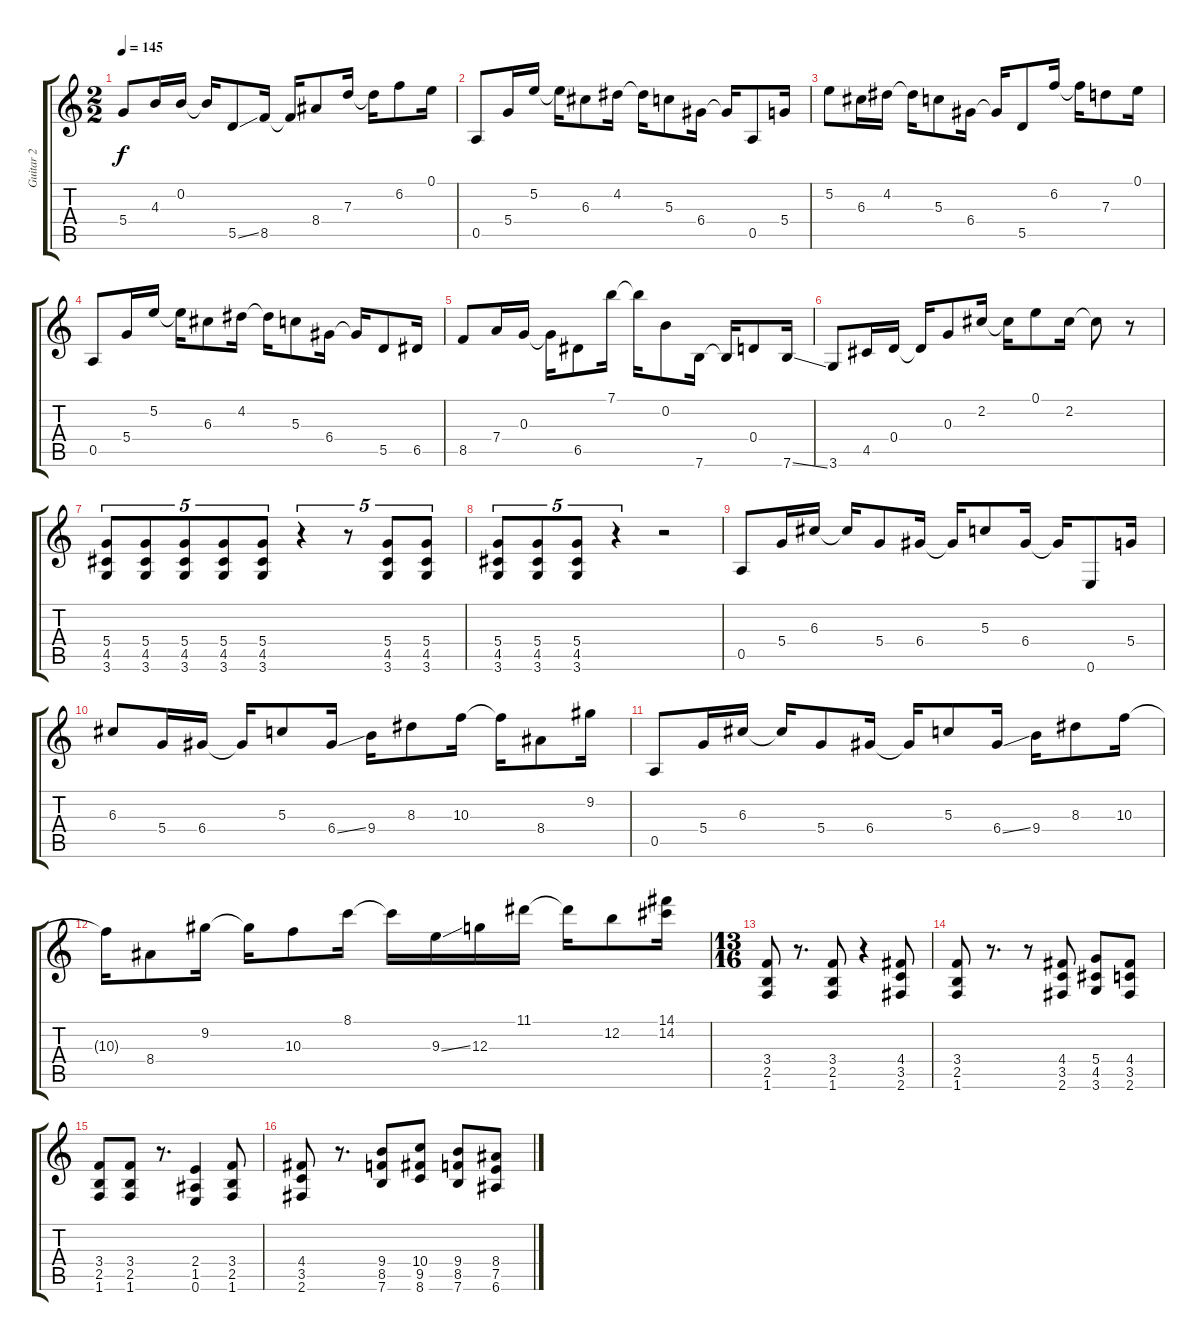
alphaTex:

\track ("Guitar 2" "Guitar 2") {instrument distortionguitar}
\staff {score tabs}
\tuning (E4 B3 G3 D3 A2 E2) {hide}
\ts (2 2)
\tempo 145
\clef g2
\ks c
5.4.8{dy f} 4.3.16 0.2.16 0.2{t}.16 5.5{ss}.8 8.5.16 8.5{t}.16 8.4.8 7.3.16 7.3{t}.16 6.2.8 0.1.16 |
0.5.8 5.4.16 5.2.16 5.2{t}.16 6.3.8 4.2.16 4.2{t}.16 5.3.8 6.4.16 6.4{t}.16 0.5.8 5.4.16 |
5.2.8 6.3.16 4.2.16 4.2{t}.16 5.3.8 6.4.16 6.4{t}.16 5.5.8 6.2.16 6.2{t}.16 7.3.8 0.1.16 |
0.5.8 5.4.16 5.2.16 5.2{t}.16 6.3.8 4.2.16 4.2{t}.16 5.3.8 6.4.16 6.4{t}.16 5.5.8 6.5.16 |
8.5.8 7.4.16 0.3.16 0.3{t}.16 6.5.8 7.1.16 7.1{t}.16 0.2.8 7.6.16 7.6{t}.16 0.4.8 7.6{ss}.16 |
3.6.8 4.5.16 0.4.16 0.4{t}.16 0.3.8 2.2.16 2.2{t}.16 0.1.8 2.2.16 2.2{t}.8 r.8 |
(5.4 4.5 3.6).8{tu (5 4)} (5.4 4.5 3.6).8{tu (5 4)} (5.4 4.5 3.6).8{tu (5 4)} (5.4 4.5 3.6).8{tu (5 4)} (5.4 4.5 3.6).8{tu (5 4)} r.4{tu (5 4)} r.8{tu (5 4)} (5.4 4.5 3.6).8{tu (5 4)} (5.4 4.5 3.6).8{tu (5 4)} |
(5.4 4.5 3.6).8{tu (5 4)} (5.4 4.5 3.6).8{tu (5 4)} (5.4 4.5 3.6).8{tu (5 4)} r.4{tu (5 4)} r.2 |
0.5.8 5.4.16 6.3.16 6.3{t}.16 5.4.8 6.4.16 6.4{t}.16 5.3.8 6.4.16 6.4{t}.16 0.6.8 5.4.16 |
6.3.8 5.4.16 6.4.16 6.4{t}.16 5.3.8 6.4{ss}.16 9.4.16 8.3.8 10.3.16 10.3{t}.16 8.4.8 9.2.16 |
0.5.8 5.4.16 6.3.16 6.3{t}.16 5.4.8 6.4.16 6.4{t}.16 5.3.8 6.4{ss}.16 9.4.16 8.3.8 10.3.16 |
10.3{t}.16 8.4.8 9.2.16 9.2{t}.16 10.3.8 8.1.16 8.1{t}.16 9.3{ss}.16 12.3.16 11.1.16 11.1{t}.16 12.2.8 (14.1 14.2).16 |
\ts (13 16)
(3.4 2.5 1.6).8 r.8{d} (3.4 2.5 1.6).8 r.4 (4.4 3.5 2.6).8 |
(3.4 2.5 1.6).8 r.8{d} r.8 (4.4 3.5 2.6).8 (5.4 4.5 3.6).8 (4.4 3.5 2.6).8 |
(3.4 2.5 1.6).8 (3.4 2.5 1.6).8 r.8{d} (2.4 1.5 0.6).4 (3.4 2.5 1.6).8 |
(4.4 3.5 2.6).8 r.8{d} (9.4 8.5 7.6).8 (10.4 9.5 8.6).8 (9.4 8.5 7.6).8 (8.4 7.5 6.6).8
